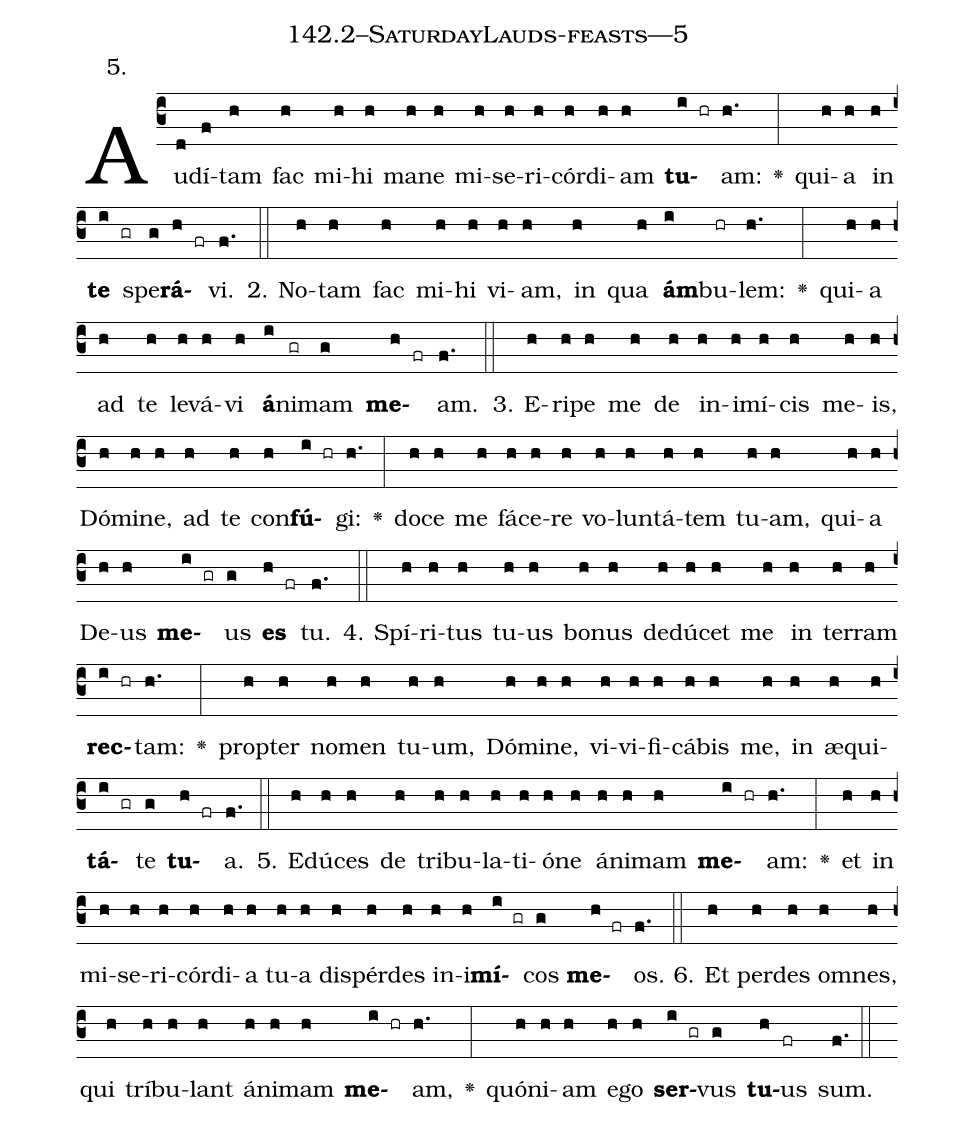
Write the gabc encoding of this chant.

name: 142.2--SaturdayLauds-feasts---5;
annotation: 5.;
%%
(c3)Au(d)dí(f)tam(h) fac(h) mi(h)hi(h) ma(h)ne(h) mi(h)se(h)ri(h)cór(h)di(h)am(h) <b>tu</b>(i hr)am:(h.) <v>\greheightstar</v>(:) qui(h)a(h) in(h) <b>te</b>(i gr) spe(g)<b>rá</b>(h fr)vi.(f.) (::)
2. No(h)tam(h) fac(h) mi(h)hi(h) vi(h)am,(h) in(h) qua(h) <b>ám</b>(i)bu(hr)lem:(h.) <v>\greheightstar</v>(:) qui(h)a(h) ad(h) te(h) le(h)vá(h)vi(h) <b>á</b>(i)ni(gr)mam(g) <b>me</b>(h fr)am.(f.) (::)
3. E(h)ri(h)pe(h) me(h) de(h) in(h)i(h)mí(h)cis(h) me(h)is,(h) Dó(h)mi(h)ne,(h) ad(h) te(h) con(h)<b>fú</b>(i hr)gi:(h.) <v>\greheightstar</v>(:) do(h)ce(h) me(h) fá(h)ce(h)re(h) vo(h)lun(h)tá(h)tem(h) tu(h)am,(h) qui(h)a(h) De(h)us(h) <b>me</b>(i gr)us(g) <b>es</b>(h fr) tu.(f.) (::)
4. Spí(h)ri(h)tus(h) tu(h)us(h) bo(h)nus(h) de(h)dú(h)cet(h) me(h) in(h) ter(h)ram(h) <b>rec</b>(i hr)tam:(h.) <v>\greheightstar</v>(:) prop(h)ter(h) no(h)men(h) tu(h)um,(h) Dó(h)mi(h)ne,(h) vi(h)vi(h)fi(h)cá(h)bis(h) me,(h) in(h) æ(h)qui(h)<b>tá</b>(i gr)te(g) <b>tu</b>(h fr)a.(f.) (::)
5. E(h)dú(h)ces(h) de(h) tri(h)bu(h)la(h)ti(h)ó(h)ne(h) á(h)ni(h)mam(h) <b>me</b>(i hr)am:(h.) <v>\greheightstar</v>(:) et(h) in(h) mi(h)se(h)ri(h)cór(h)di(h)a(h) tu(h)a(h) dis(h)pér(h)des(h) in(h)i(h)<b>mí</b>(i gr)cos(g) <b>me</b>(h fr)os.(f.) (::)
6. Et(h) per(h)des(h) om(h)nes,(h) qui(h) trí(h)bu(h)lant(h) á(h)ni(h)mam(h) <b>me</b>(i hr)am,(h.) <v>\greheightstar</v>(:) quón(h)i(h)am(h) e(h)go(h) <b>ser</b>(i gr)vus(g) <b>tu</b>(h)us(fr) sum.(f.) (::)
